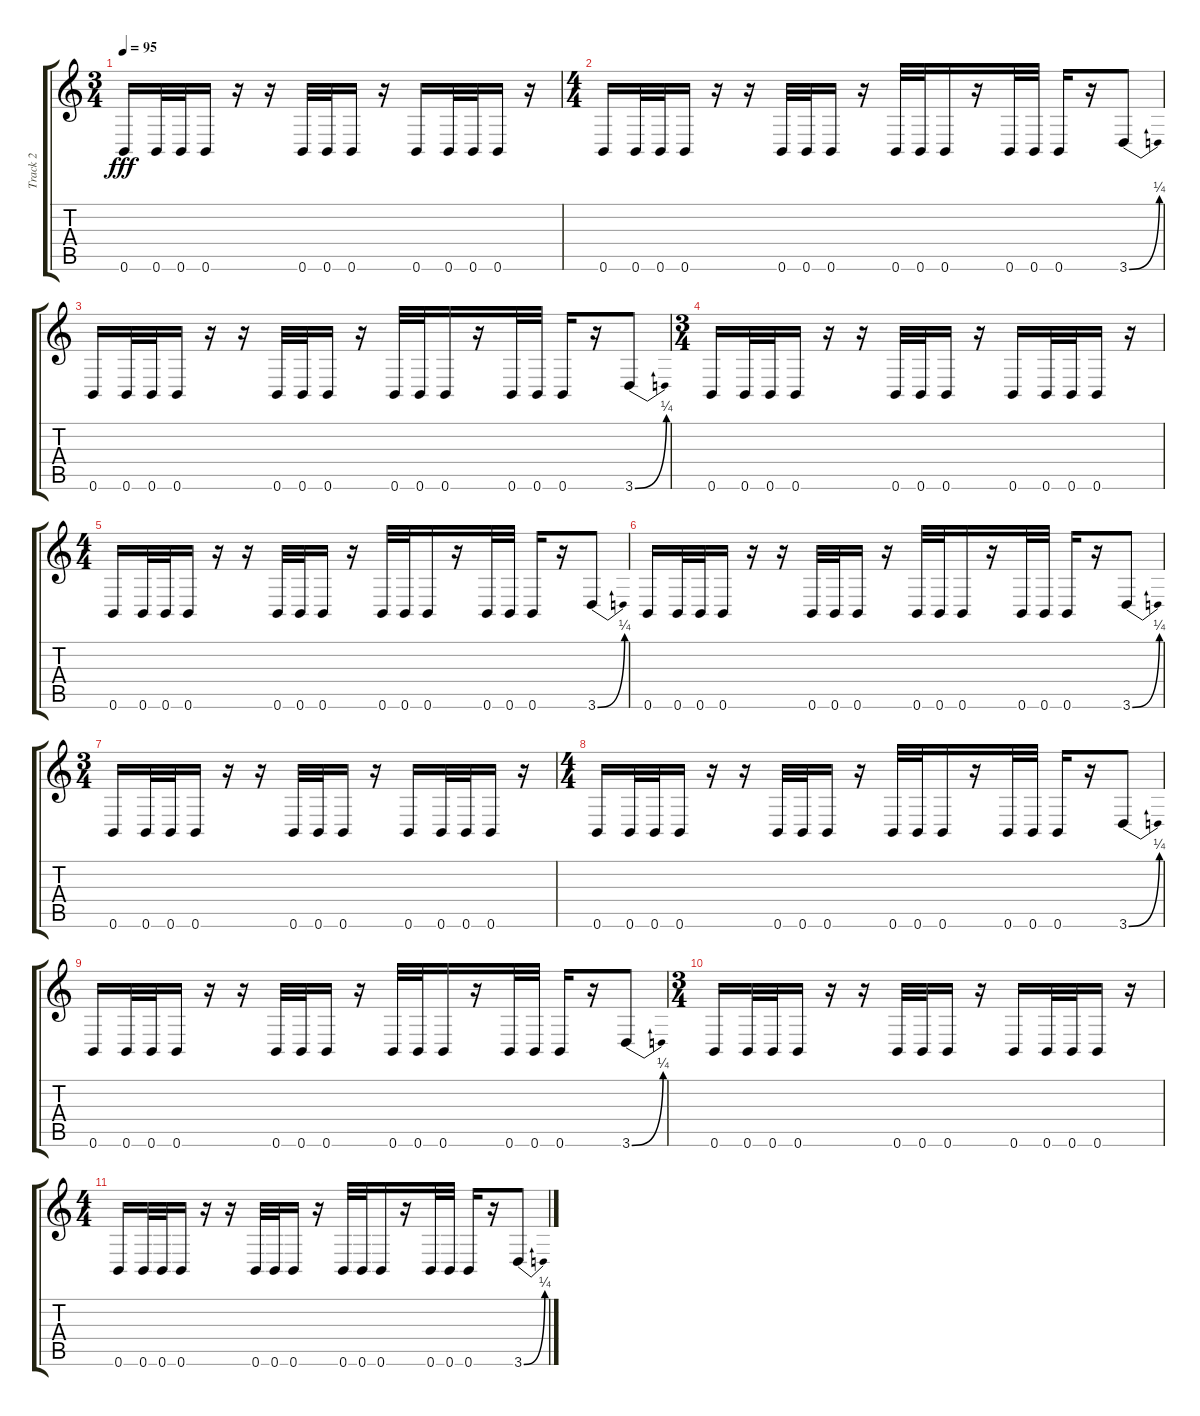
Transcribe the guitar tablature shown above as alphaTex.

\track ("Track 2" "Track 2") {instrument distortionguitar}
\staff {score tabs}
\tuning (Db4 Ab3 E3 B2 Gb2 B1) {hide}
\ts (3 4)
\tempo 95
\clef g2
\ks c
0.6.16{dy fff} 0.6.32 0.6.32 0.6.16 r.16 r.16 0.6.32 0.6.32 0.6.16 r.16 0.6.16 0.6.32 0.6.32 0.6.16 r.16 |
\ts (4 4)
0.6.16 0.6.32 0.6.32 0.6.16 r.16 r.16 0.6.32 0.6.32 0.6.16 r.16 0.6.32 0.6.32 0.6.16 r.16 0.6.32 0.6.32 0.6.16 r.16 3.6{be (bend 0 0 60 1)}.8 |
0.6.16 0.6.32 0.6.32 0.6.16 r.16 r.16 0.6.32 0.6.32 0.6.16 r.16 0.6.32 0.6.32 0.6.16 r.16 0.6.32 0.6.32 0.6.16 r.16 3.6{be (bend 0 0 60 1)}.8 |
\ts (3 4)
0.6.16 0.6.32 0.6.32 0.6.16 r.16 r.16 0.6.32 0.6.32 0.6.16 r.16 0.6.16 0.6.32 0.6.32 0.6.16 r.16 |
\ts (4 4)
0.6.16 0.6.32 0.6.32 0.6.16 r.16 r.16 0.6.32 0.6.32 0.6.16 r.16 0.6.32 0.6.32 0.6.16 r.16 0.6.32 0.6.32 0.6.16 r.16 3.6{be (bend 0 0 60 1)}.8 |
0.6.16 0.6.32 0.6.32 0.6.16 r.16 r.16 0.6.32 0.6.32 0.6.16 r.16 0.6.32 0.6.32 0.6.16 r.16 0.6.32 0.6.32 0.6.16 r.16 3.6{be (bend 0 0 60 1)}.8 |
\ts (3 4)
0.6.16 0.6.32 0.6.32 0.6.16 r.16 r.16 0.6.32 0.6.32 0.6.16 r.16 0.6.16 0.6.32 0.6.32 0.6.16 r.16 |
\ts (4 4)
0.6.16 0.6.32 0.6.32 0.6.16 r.16 r.16 0.6.32 0.6.32 0.6.16 r.16 0.6.32 0.6.32 0.6.16 r.16 0.6.32 0.6.32 0.6.16 r.16 3.6{be (bend 0 0 60 1)}.8 |
0.6.16 0.6.32 0.6.32 0.6.16 r.16 r.16 0.6.32 0.6.32 0.6.16 r.16 0.6.32 0.6.32 0.6.16 r.16 0.6.32 0.6.32 0.6.16 r.16 3.6{be (bend 0 0 60 1)}.8 |
\ts (3 4)
0.6.16 0.6.32 0.6.32 0.6.16 r.16 r.16 0.6.32 0.6.32 0.6.16 r.16 0.6.16 0.6.32 0.6.32 0.6.16 r.16 |
\ts (4 4)
0.6.16 0.6.32 0.6.32 0.6.16 r.16 r.16 0.6.32 0.6.32 0.6.16 r.16 0.6.32 0.6.32 0.6.16 r.16 0.6.32 0.6.32 0.6.16 r.16 3.6{be (bend 0 0 60 1)}.8
